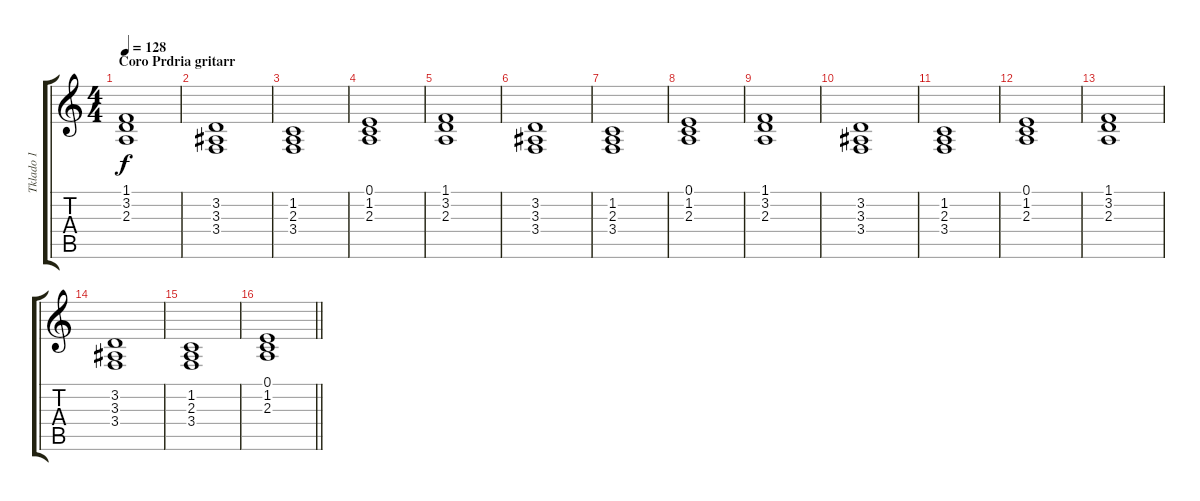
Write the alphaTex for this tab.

\track ("Tklado 1" "Tklado 1") {instrument choiraahs}
\staff {score tabs}
\tuning (E4 B3 G3 D3 A2 E2) {hide}
\ts (4 4)
\section ("" "Coro Prdria gritarr")
\tempo 128
\clef g2
\ks c
(1.1 3.2 2.3).1{dy f} |
(3.2 3.3 3.4).1 |
(1.2 2.3 3.4).1 |
(0.1 1.2 2.3).1 |
(1.1 3.2 2.3).1 |
(3.2 3.3 3.4).1 |
(1.2 2.3 3.4).1 |
(0.1 1.2 2.3).1 |
(1.1 3.2 2.3).1 |
(3.2 3.3 3.4).1 |
(1.2 2.3 3.4).1 |
(0.1 1.2 2.3).1 |
(1.1 3.2 2.3).1 |
(3.2 3.3 3.4).1 |
(1.2 2.3 3.4).1 |
\barLineRight lightlight
(0.1 1.2 2.3).1
